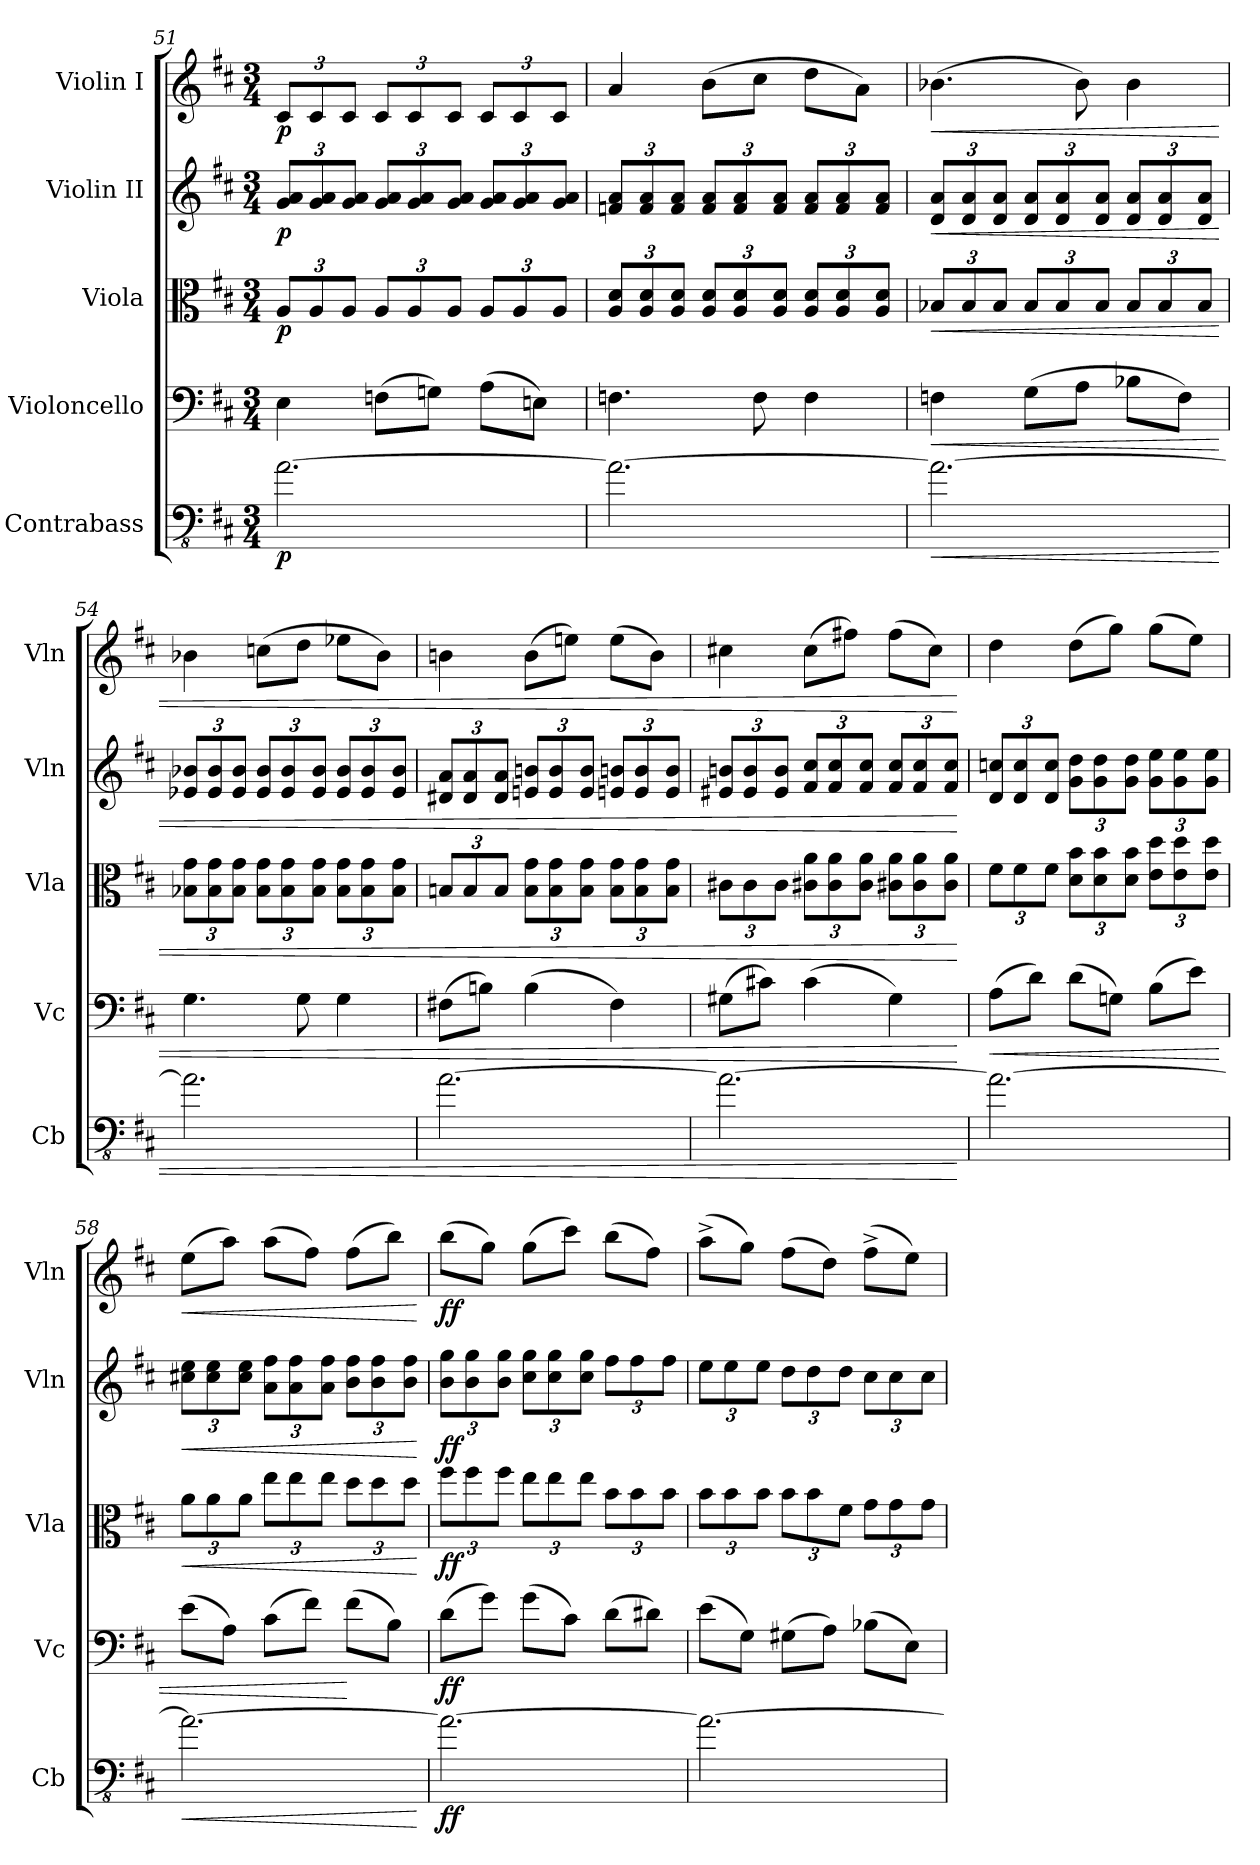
**kern	**dynam	**kern	**dynam	**kern	**dynam	**kern	**dynam	**kern	**dynam
*part5	*part5	*part4	*part4	*part3	*part3	*part2	*part2	*part1	*part1
*staff5	*staff5	*staff4	*staff4	*staff3	*staff3	*staff2	*staff2	*staff1	*staff1
*I"Contrabass	*	*I"Violoncello	*	*I"Viola	*	*I"Violin II	*	*I"Violin I	*
*I'Cb	*	*I'Vc	*	*I'Vla	*	*I'Vln	*	*I'Vln	*
!!LO:PB:g=z
*clefFv4	*	*clefF4	*	*clefC3	*	*clefG2	*	*clefG2	*
*ITrd7c12	*	*	*	*	*	*	*	*	*
*k[f#c#]	*	*k[f#c#]	*	*k[f#c#]	*	*k[f#c#]	*	*k[f#c#]	*
*M3/4	*	*M3/4	*	*M3/4	*	*M3/4	*	*M3/4	*
*	*	*	*	*Xbrackettup	*	*Xbrackettup	*	*Xbrackettup	*
=51	=51	=51	=51	=51	=51	=51	=51	=51	=51
!	!LO:DY:b	!	!	!	!LO:DY:b	!	!LO:DY:b	!	!LO:DY:b
[2.AA\	p	4E\	.	12A/L	p	12g/ 12a/L	p	12c#/L	p
.	.	.	.	12A/	.	12g/ 12a/	.	12c#/	.
.	.	.	.	12A/J	.	12g/ 12a/J	.	12c#/J	.
.	.	(8Fn\L	.	12A/L	.	12g/ 12a/L	.	12c#/L	.
.	.	.	.	12A/	.	12g/ 12a/	.	12c#/	.
.	.	8Gn\J)	.	.	.	.	.	.	.
.	.	.	.	12A/J	.	12g/ 12a/J	.	12c#/J	.
.	.	(8A\L	.	12A/L	.	12g/ 12a/L	.	12c#/L	.
.	.	.	.	12A/	.	12g/ 12a/	.	12c#/	.
.	.	8En\J)	.	.	.	.	.	.	.
.	.	.	.	12A/J	.	12g/ 12a/J	.	12c#/J	.
=52	=52	=52	=52	=52	=52	=52	=52	=52	=52
2.AA\_	.	4.Fn\	.	12A/ 12d/L	.	12fn/ 12a/L	.	4a/	.
.	.	.	.	12A/ 12d/	.	12f/ 12a/	.	.	.
.	.	.	.	12A/ 12d/J	.	12f/ 12a/J	.	.	.
.	.	.	.	12A/ 12d/L	.	12f/ 12a/L	.	(8b\L	.
.	.	.	.	12A/ 12d/	.	12f/ 12a/	.	.	.
.	.	8F\	.	.	.	.	.	8cc#\J	.
.	.	.	.	12A/ 12d/J	.	12f/ 12a/J	.	.	.
.	.	4F\	.	12A/ 12d/L	.	12f/ 12a/L	.	8dd\L	.
.	.	.	.	12A/ 12d/	.	12f/ 12a/	.	.	.
.	.	.	.	.	.	.	.	8a\J)	.
.	.	.	.	12A/ 12d/J	.	12f/ 12a/J	.	.	.
=53	=53	=53	=53	=53	=53	=53	=53	=53	=53
!	!LO:HP:b	!	!LO:HP:b	!	!LO:HP:b	!	!LO:HP:b	!	!LO:HP:b
2.AA\_	<	4Fn\	<	12B-X/L	<	12d/ 12a/L	<	(4.b-X\	<
.	.	.	.	12B-/	.	12d/ 12a/	.	.	.
.	.	.	.	12B-/J	.	12d/ 12a/J	.	.	.
.	.	(8G\L	.	12B-/L	.	12d/ 12a/L	.	.	.
.	.	.	.	12B-/	.	12d/ 12a/	.	.	.
.	.	8A\J	.	.	.	.	.	8b-\)	.
.	.	.	.	12B-/J	.	12d/ 12a/J	.	.	.
.	.	8B-X\L	.	12B-/L	.	12d/ 12a/L	.	4b-\	.
.	.	.	.	12B-/	.	12d/ 12a/	.	.	.
.	.	8F\J)	.	.	.	.	.	.	.
.	.	.	.	12B-/J	.	12d/ 12a/J	.	.	.
=54	=54	=54	=54	=54	=54	=54	=54	=54	=54
2.AA\]	.	4.G\	.	12B-X\ 12g\L	.	12e-X/ 12b-X/L	.	4b-X\	.
.	.	.	.	12B-\ 12g\	.	12e-/ 12b-/	.	.	.
.	.	.	.	12B-\ 12g\J	.	12e-/ 12b-/J	.	.	.
.	.	.	.	12B-\ 12g\L	.	12e-/ 12b-/L	.	(8ccn\L	.
.	.	.	.	12B-\ 12g\	.	12e-/ 12b-/	.	.	.
.	.	8G\	.	.	.	.	.	8dd\J	.
.	.	.	.	12B-\ 12g\J	.	12e-/ 12b-/J	.	.	.
.	.	4G\	.	12B-\ 12g\L	.	12e-/ 12b-/L	.	8ee-X\L	.
.	.	.	.	12B-\ 12g\	.	12e-/ 12b-/	.	.	.
.	.	.	.	.	.	.	.	8b-\J)	.
.	.	.	.	12B-\ 12g\J	.	12e-/ 12b-/J	.	.	.
!!LO:LB:g=z
=55	=55	=55	=55	=55	=55	=55	=55	=55	=55
[2.AA\	.	(8F#X\L	.	12Bn/L	.	12d#X/ 12a/L	.	4bn\	.
.	.	.	.	12B/	.	12d#/ 12a/	.	.	.
.	.	8Bn\J)	.	.	.	.	.	.	.
.	.	.	.	12B/J	.	12d#/ 12a/J	.	.	.
.	.	(4B\	.	12B\ 12g\L	.	12en/ 12bn/L	.	(8b\L	.
.	.	.	.	12B\ 12g\	.	12e/ 12b/	.	.	.
.	.	.	.	.	.	.	.	8een\J)	.
.	.	.	.	12B\ 12g\J	.	12e/ 12b/J	.	.	.
.	.	4F#\)	.	12B\ 12g\L	.	12en/ 12bn/L	.	(8ee\L	.
.	.	.	.	12B\ 12g\	.	12e/ 12b/	.	.	.
.	.	.	.	.	.	.	.	8b\J)	.
.	.	.	.	12B\ 12g\J	.	12e/ 12b/J	.	.	.
=56	=56	=56	=56	=56	=56	=56	=56	=56	=56
2.AA\_	.	(8G#X\L	.	12c#X\L	.	12e#X/ 12bn/L	.	4cc#X\	.
.	.	.	.	12c#\	.	12e#/ 12b/	.	.	.
.	.	8c#X\J)	.	.	.	.	.	.	.
.	.	.	.	12c#\J	.	12e#/ 12b/J	.	.	.
.	.	(4c#\	.	12c#X\ 12a\L	.	12f#/ 12cc#/L	.	(8cc#\L	.
.	.	.	.	12c#\ 12a\	.	12f#/ 12cc#/	.	.	.
.	.	.	.	.	.	.	.	8ff#X\J)	.
.	.	.	.	12c#\ 12a\J	.	12f#/ 12cc#/J	.	.	.
.	.	4G#\)	.	12c#X\ 12a\L	.	12f#/ 12cc#/L	.	(8ff#\L	.
.	.	.	.	12c#\ 12a\	.	12f#/ 12cc#/	.	.	.
.	.	.	.	.	.	.	.	8cc#\J)	.
.	.	.	.	12c#\ 12a\J	.	12f#/ 12cc#/J	.	.	.
.	[	.	[	.	[	.	[	.	[
=57	=57	=57	=57	=57	=57	=57	=57	=57	=57
!	!	!	!LO:HP:b	!	!	!	!	!	!
2.AA\_	.	(8A\L	<	12f#\L	.	12d/ 12ccn/L	.	4dd\	.
.	.	.	.	12f#\	.	12d/ 12cc/	.	.	.
.	.	8d\J)	.	.	.	.	.	.	.
.	.	.	.	12f#\J	.	12d/ 12cc/J	.	.	.
.	.	(8d\L	.	12d\ 12b\L	.	12g\ 12dd\L	.	(8dd\L	.
.	.	.	.	12d\ 12b\	.	12g\ 12dd\	.	.	.
.	.	8Gn\J)	.	.	.	.	.	8gg\J)	.
.	.	.	.	12d\ 12b\J	.	12g\ 12dd\J	.	.	.
.	.	(8B\L	.	12e\ 12dd\L	.	12g\ 12ee\L	.	(8gg\L	.
.	.	.	.	12e\ 12dd\	.	12g\ 12ee\	.	.	.
.	.	8e\J)	.	.	.	.	.	8ee\J)	.
.	.	.	.	12e\ 12dd\J	.	12g\ 12ee\J	.	.	.
=58	=58	=58	=58	=58	=58	=58	=58	=58	=58
!	!LO:HP:b	!	!	!	!LO:HP:b	!	!LO:HP:b	!	!LO:HP:b
2.AA\_	<	(8e\L	.	12a\L	<	12cc#X\ 12ee\L	<	(8ee\L	<
.	.	.	.	12a\	.	12cc#\ 12ee\	.	.	.
.	.	8A\J)	.	.	.	.	.	8aa\J)	.
.	.	.	.	12a\J	.	12cc#\ 12ee\J	.	.	.
.	.	(8c#\L	.	12ee\L	.	12a\ 12ff#\L	.	(8aa\L	.
.	.	.	.	12ee\	.	12a\ 12ff#\	.	.	.
.	.	8f#\J)	.	.	.	.	.	8ff#\J)	.
.	.	.	.	12ee\J	.	12a\ 12ff#\J	.	.	.
.	.	(8f#\L	[	12dd\L	.	12b\ 12ff#\L	.	(8ff#\L	.
.	.	.	.	12dd\	.	12b\ 12ff#\	.	.	.
.	.	8B\J)	.	.	.	.	.	8bb\J)	.
.	.	.	.	12dd\J	.	12b\ 12ff#\J	.	.	.
.	[	.	.	.	[	.	[	.	[
!!LO:PB:g=z
=59	=59	=59	=59	=59	=59	=59	=59	=59	=59
!	!LO:DY:b	!	!LO:DY:b	!	!LO:DY:b	!	!LO:DY:b	!	!LO:DY:b
2.AA\_	ff	(8d\L	ff	12ff#\L	ff	12b\ 12gg\L	ff	(8bb\L	ff
.	.	.	.	12ff#\	.	12b\ 12gg\	.	.	.
.	.	8g\J)	.	.	.	.	.	8gg\J)	.
.	.	.	.	12ff#\J	.	12b\ 12gg\J	.	.	.
.	.	(8g\L	.	12ee\L	.	12cc#\ 12gg\L	.	(8gg\L	.
.	.	.	.	12ee\	.	12cc#\ 12gg\	.	.	.
.	.	8c#\J)	.	.	.	.	.	8ccc#\J)	.
.	.	.	.	12ee\J	.	12cc#\ 12gg\J	.	.	.
.	.	(8d\L	.	12b\L	.	12ff#\L	.	(8bb\L	.
.	.	.	.	12b\	.	12ff#\	.	.	.
.	.	8d#X\J)	.	.	.	.	.	8ff#\J)	.
.	.	.	.	12b\J	.	12ff#\J	.	.	.
=60	=60	=60	=60	=60	=60	=60	=60	=60	=60
2.AA\_	.	(8e\L	.	12b\L	.	12ee\L	.	(8aa^\L	.
.	.	.	.	12b\	.	12ee\	.	.	.
.	.	8G\J)	.	.	.	.	.	8gg\J)	.
.	.	.	.	12b\J	.	12ee\J	.	.	.
.	.	(8G#X\L	.	12b\L	.	12dd\L	.	(8ff#\L	.
.	.	.	.	12b\	.	12dd\	.	.	.
.	.	8A\J)	.	.	.	.	.	8dd\J)	.
.	.	.	.	12f#\J	.	12dd\J	.	.	.
.	.	(8B-X\L	.	12g\L	.	12cc#\L	.	(8ff#^\L	.
.	.	.	.	12g\	.	12cc#\	.	.	.
.	.	8E\J)	.	.	.	.	.	8ee\J)	.
.	.	.	.	12g\J	.	12cc#\J	.	.	.
=	=	=	=	=	=	=	=	=	=
*-	*-	*-	*-	*-	*-	*-	*-	*-	*-
